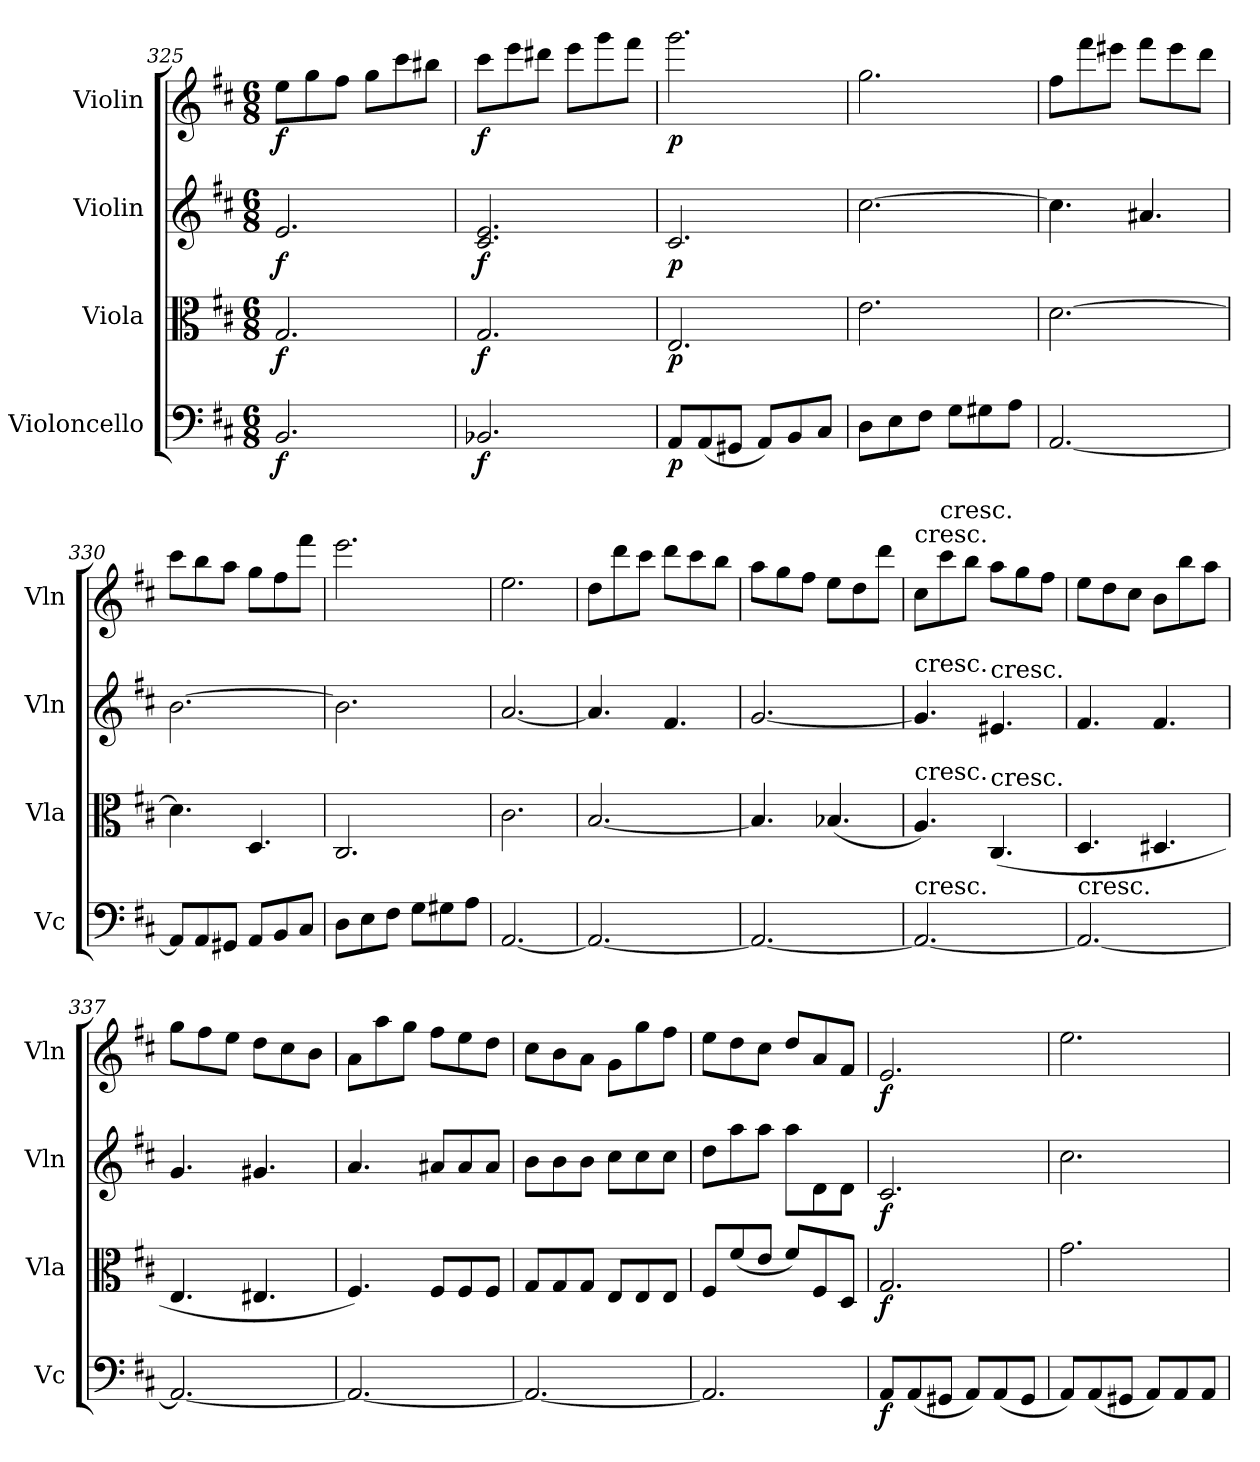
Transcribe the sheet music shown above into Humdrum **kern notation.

**kern	**dynam	**kern	**dynam	**kern	**dynam	**kern	**dynam
*part4	*part4	*part3	*part3	*part2	*part2	*part1	*part1
*staff4	*staff4	*staff3	*staff3	*staff2	*staff2	*staff1	*staff1
*I"Violoncello	*	*I"Viola	*	*I"Violin	*	*I"Violin	*
*I'Vc	*	*I'Vla	*	*I'Vln	*	*I'Vln	*
*clefF4	*	*clefC3	*	*clefG2	*	*clefG2	*
*k[f#c#]	*	*k[f#c#]	*	*k[f#c#]	*	*k[f#c#]	*
*D:	*	*D:	*	*D:	*	*D:	*
*M6/8	*	*M6/8	*	*M6/8	*	*M6/8	*
=325	=325	=325	=325	=325	=325	=325	=325
2.BB/	f	2.G/	f	2.e/	f	8ee\L	f
.	.	.	.	.	.	8gg\	.
.	.	.	.	.	.	8ff#\J	.
.	.	.	.	.	.	8gg\L	.
.	.	.	.	.	.	8ccc#\	.
.	.	.	.	.	.	8bb#X\J	.
=326	=326	=326	=326	=326	=326	=326	=326
2.BB-X/	f	2.G/	f	2.c#/ 2.e/	f	8ccc#\L	f
.	.	.	.	.	.	8eee\	.
.	.	.	.	.	.	8ddd#X\J	.
.	.	.	.	.	.	8eee\L	.
.	.	.	.	.	.	8ggg\	.
.	.	.	.	.	.	8fff#\J	.
=327	=327	=327	=327	=327	=327	=327	=327
8AA/L	p	2.E/	p	2.c#/	p	2.ggg\	p
(8AA/	.	.	.	.	.	.	.
8GG#X/J	.	.	.	.	.	.	.
8AA/L)	.	.	.	.	.	.	.
8BB/	.	.	.	.	.	.	.
8C#/J	.	.	.	.	.	.	.
=328	=328	=328	=328	=328	=328	=328	=328
8D\L	.	2.e\	.	[2.cc#\	.	2.gg\	.
8E\	.	.	.	.	.	.	.
8F#\J	.	.	.	.	.	.	.
8G\L	.	.	.	.	.	.	.
8G#X\	.	.	.	.	.	.	.
8A\J	.	.	.	.	.	.	.
=329	=329	=329	=329	=329	=329	=329	=329
[2.AA/	.	[2.d\	.	4.cc#\]	.	8ff#\L	.
.	.	.	.	.	.	8fff#\	.
.	.	.	.	.	.	8eee#X\J	.
.	.	.	.	4.a#X/	.	8fff#\L	.
.	.	.	.	.	.	8eee#\	.
.	.	.	.	.	.	8ddd\J	.
=330	=330	=330	=330	=330	=330	=330	=330
8AA/L]	.	4.d\]	.	[2.b\	.	8ccc#\L	.
8AA/	.	.	.	.	.	8bb\	.
8GG#X/J	.	.	.	.	.	8aa\J	.
8AA/L	.	4.D/	.	.	.	8gg\L	.
8BB/	.	.	.	.	.	8ff#\	.
8C#/J	.	.	.	.	.	8fff#\J	.
=331	=331	=331	=331	=331	=331	=331	=331
8D\L	.	2.C#/	.	2.b\]	.	2.eee\	.
8E\	.	.	.	.	.	.	.
8F#\J	.	.	.	.	.	.	.
8G\L	.	.	.	.	.	.	.
8G#X\	.	.	.	.	.	.	.
8A\J	.	.	.	.	.	.	.
=332	=332	=332	=332	=332	=332	=332	=332
[2.AA/	.	2.c#\	.	[2.a/	.	2.ee\	.
=333	=333	=333	=333	=333	=333	=333	=333
2.AA/_	.	[2.B/	.	4.a/]	.	8dd\L	.
.	.	.	.	.	.	8ddd\	.
.	.	.	.	.	.	8ccc#\J	.
.	.	.	.	4.f#/	.	8ddd\L	.
.	.	.	.	.	.	8ccc#\	.
.	.	.	.	.	.	8bb\J	.
=334	=334	=334	=334	=334	=334	=334	=334
2.AA/_	.	4.B/]	.	[2.g/	.	8aa\L	.
.	.	.	.	.	.	8gg\	.
.	.	.	.	.	.	8ff#\J	.
.	.	(4.B-X/	.	.	.	8ee\L	.
.	.	.	.	.	.	8dd\	.
.	.	.	.	.	.	8ddd\J	.
=335	=335	=335	=335	=335	=335	=335	=335
!	!	!	!	!	!	!LO:TX:t=cresc.	!
!	!	!	!	!LO:TX:t=cresc.	!	!	!
!	!	!LO:TX:t=cresc.	!	!	!	!	!
!LO:TX:t=cresc.	!	!	!	!	!	!	!
2.AA/_	.	4.A/)	.	4.g/]	.	8cc#\L	.
!	!	!	!	!	!	!LO:TX:t=cresc.	!
.	.	.	.	.	.	8ccc#\	.
.	.	.	.	.	.	8bb\J	.
!	!	!	!	!LO:TX:t=cresc.	!	!	!
!	!	!LO:TX:t=cresc.	!	!	!	!	!
.	.	(4.C#/	.	4.e#X/	.	8aa\L	.
.	.	.	.	.	.	8gg\	.
.	.	.	.	.	.	8ff#\J	.
=336	=336	=336	=336	=336	=336	=336	=336
!LO:TX:t=cresc.	!	!	!	!	!	!	!
2.AA/_	.	4.D/	.	4.f#/	.	8ee\L	.
.	.	.	.	.	.	8dd\	.
.	.	.	.	.	.	8cc#\J	.
.	.	4.D#X/	.	4.f#/	.	8b\L	.
.	.	.	.	.	.	8bb\	.
.	.	.	.	.	.	8aa\J	.
=337	=337	=337	=337	=337	=337	=337	=337
2.AA/_	.	4.E/	.	4.g/	.	8gg\L	.
.	.	.	.	.	.	8ff#\	.
.	.	.	.	.	.	8ee\J	.
.	.	4.E#X/	.	4.g#X/	.	8dd\L	.
.	.	.	.	.	.	8cc#\	.
.	.	.	.	.	.	8b\J	.
=338	=338	=338	=338	=338	=338	=338	=338
2.AA/_	.	4.F#/)	.	4.a/	.	8a\L	.
.	.	.	.	.	.	8aa\	.
.	.	.	.	.	.	8gg\J	.
.	.	8F#/L	.	8a#X/L	.	8ff#\L	.
.	.	8F#/	.	8a#/	.	8ee\	.
.	.	8F#/J	.	8a#/J	.	8dd\J	.
=339	=339	=339	=339	=339	=339	=339	=339
2.AA/_	.	8G/L	.	8b\L	.	8cc#\L	.
.	.	8G/	.	8b\	.	8b\	.
.	.	8G/J	.	8b\J	.	8a\J	.
.	.	8E/L	.	8cc#\L	.	8g\L	.
.	.	8E/	.	8cc#\	.	8gg\	.
.	.	8E/J	.	8cc#\J	.	8ff#\J	.
=340	=340	=340	=340	=340	=340	=340	=340
2.AA/]	.	8F#/L	.	8dd\L	.	8ee\L	.
.	.	(8f#/	.	8aa\	.	8dd\	.
.	.	8e/J	.	8aa\J	.	8cc#\J	.
.	.	8f#/L)	.	8aa\L	.	8dd/L	.
.	.	8F#/	.	8d\	.	8a/	.
.	.	8D/J	.	8d\J	.	8f#/J	.
=341	=341	=341	=341	=341	=341	=341	=341
8AA/L	f	2.G/	f	2.c#/	f	2.e/	f
(8AA/	.	.	.	.	.	.	.
8GG#X/J	.	.	.	.	.	.	.
8AA/L)	.	.	.	.	.	.	.
(8AA/	.	.	.	.	.	.	.
8GG#/J	.	.	.	.	.	.	.
=342	=342	=342	=342	=342	=342	=342	=342
8AA/L)	.	2.g\	.	2.cc#\	.	2.ee\	.
(8AA/	.	.	.	.	.	.	.
8GG#X/J	.	.	.	.	.	.	.
8AA/L)	.	.	.	.	.	.	.
8AA/	.	.	.	.	.	.	.
8AA/J	.	.	.	.	.	.	.
=	=	=	=	=	=	=	=
*-	*-	*-	*-	*-	*-	*-	*-
